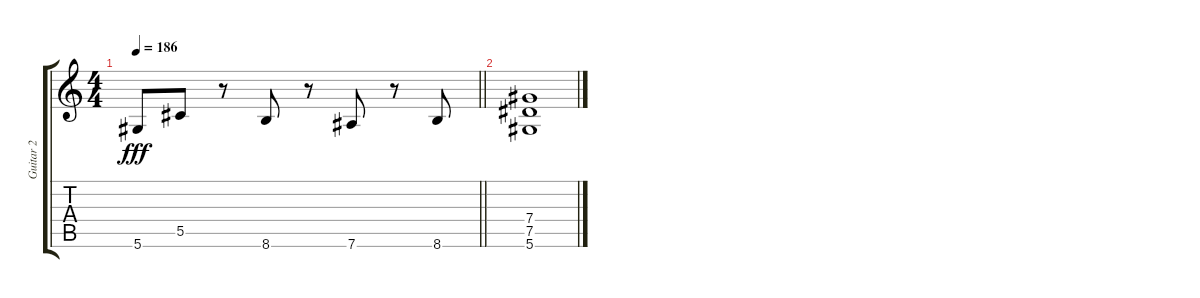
\track ("Guitar 2" "Guitar 2") {instrument distortionguitar}
\staff {score tabs}
\tuning (Eb4 Bb3 Gb3 Db3 Ab2 Eb2) {hide}
\ts (4 4)
\tempo 186
\clef g2
\barLineRight lightlight
\ks c
5.6.8{dy fff} 5.5.8 r.8 8.6.8 r.8 7.6.8 r.8 8.6.8 |
(7.4 7.5 5.6).1
